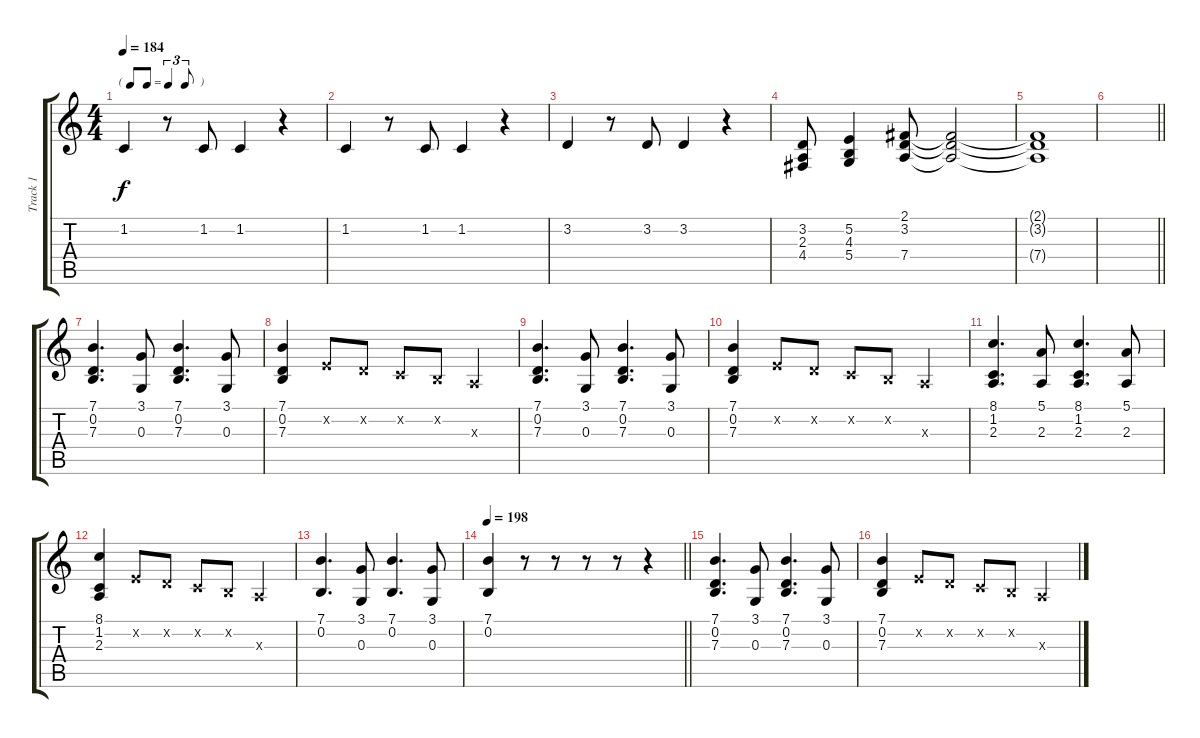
\track ("Track 1" "Track 1") {instrument tenorsax}
\staff {score tabs}
\tuning (E4 B3 G3 D3 A2 E2) {hide}
\ts (4 4)
\tf triplet8th
\tempo 184
\clef g2
\ks c
1.2.4{dy f} r.8 1.2.8 1.2.4 r.4 |
1.2.4 r.8 1.2.8 1.2.4 r.4 |
3.2.4 r.8 3.2.8 3.2.4 r.4 |
(3.2 2.3 4.4).8 (5.2 4.3 5.4).4 (2.1 3.2 7.4).8 (2.1{t} 3.2{t} 7.4{t}).2 |
(2.1{t} 3.2{t} 7.4{t}).1 |
\barLineRight lightlight
|
(7.1 0.2 7.3).4{d} (3.1 0.3).8 (7.1 0.2 7.3).4{d} (3.1 0.3).8 |
(7.1 0.2 7.3).4 5.2{x}.8 3.2{x}.8 1.2{x}.8 0.2{x}.8 2.3{x}.4 |
(7.1 0.2 7.3).4{d} (3.1 0.3).8 (7.1 0.2 7.3).4{d} (3.1 0.3).8 |
(7.1 0.2 7.3).4 5.2{x}.8 3.2{x}.8 1.2{x}.8 0.2{x}.8 2.3{x}.4 |
(8.1 1.2 2.3).4{d} (5.1 2.3).8 (8.1 1.2 2.3).4{d} (5.1 2.3).8 |
(8.1 1.2 2.3).4 5.2{x}.8 3.2{x}.8 1.2{x}.8 0.2{x}.8 2.3{x}.4 |
(7.1 0.2).4{d} (3.1 0.3).8 (7.1 0.2).4{d} (3.1 0.3).8 |
\tempo 198
\barLineRight lightlight
(7.1 0.2).4 r.8 r.8 r.8 r.8 r.4 |
(7.1 0.2 7.3).4{d} (3.1 0.3).8 (7.1 0.2 7.3).4{d} (3.1 0.3).8 |
(7.1 0.2 7.3).4 5.2{x}.8 3.2{x}.8 1.2{x}.8 0.2{x}.8 2.3{x}.4
